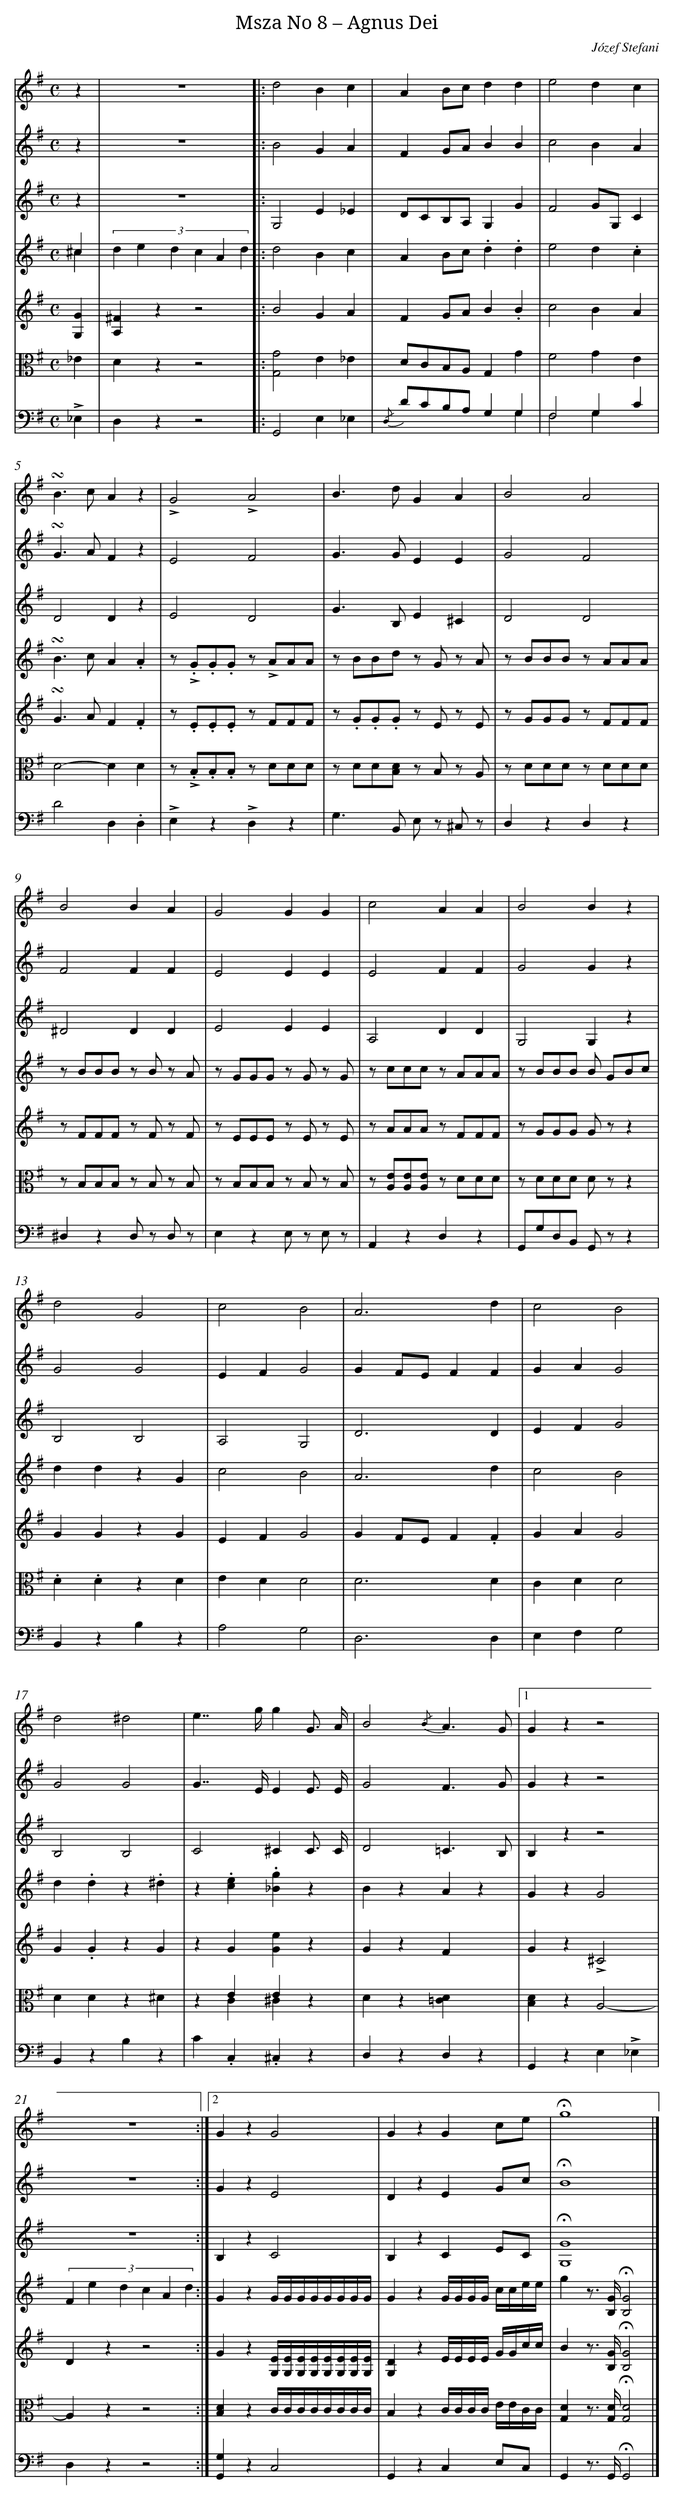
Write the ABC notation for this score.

X:1
T: Msza No 8 – Agnus Dei
C: Józef Stefani
L: 1/4
M: C
V: 1 clef=treble
V: 2 clef=treble
V: 3 clef=treble
V: 4 clef=treble
V: 5 clef=treble
V: 6 clef=alto
V: 7 clef=bass
K: G
[V:1] z [I:setbarnb 1]|
[V:2] z |
[V:3] z |
[V:4] ^c & ^c |
[V:5] [G,G] |
[V:6] _E |
[V:7] !accent!_E, |
[V:1] z4 ]|:
[V:2] z4 ]|:
[V:3] z4 ]|:
[V:4] (3:2:6d e d c A d ]|:
[V:5] [A,^F]zz2 ]|:
[V:6] Dzz2 ]|:
[V:7] D,zz2 ]|:
[V:1] d2Bc |
[V:2] B2GA |
[V:3] G,2E_E |
[V:4] d2Bc |
[V:5] B2GA |
[V:6] [G,2G2]E_E |
[V:7] G,,2E,_E, |
[V:1] AB/c/dd |
[V:2] FG/A/BB |
[V:3] D/C/B,/A,/G,G |
[V:4] AB/c/.d.d |
[V:5] FG/A/B.B |
[V:6] D/C/B,/A,/G,G |
[V:7] {/D,} D/C/B,/A,/G,G, & x3G, |
[V:1] e2dc |
[V:2] c2BA |
[V:3] F2G/G,/C |
[V:4] e2d.c |
[V:5] c2BA |
[V:6] F2GE |
[V:7] F,2G,C & F,2G,x |
[V:1] !turn!B>cAz |
[V:2] !turn!G>AFz |
[V:3] D2Dz |
[V:4] !turn!B>cA.A |
[V:5] !turn!G>AF.F |
[V:6] D2-DD |
[V:7] D2D,.D, |
[V:1] !accent!G2!accent!A2 |
[V:2] E2F2 |
[V:3] E2D2 |
[V:4] z/ .!accent!G/.G/.G/ z/ !accent!A/A/A/ |
[V:5] z/ .E/.E/.E/ z/ F/F/F/ |
[V:6] z/ .!accent!B,/.B,/.B,/ z/ D/D/D/ |
[V:7] !accent!E,z!accent!D,z |
[V:1] B>dGA |
[V:2] G>GEE |
[V:3] G>B,E^C |
[V:4] z/ B/B/d/ z/ G/ z/ A/ |
[V:5] z/ .G/.G/.G/ z/ E/ z/ E/ |
[V:6] z/ D/D/[B,/D/] z/ B,/ z/ A,/ |
[V:7] G,>B,, E,/ z/ ^C,/ z/ |
[V:1] B2A2 |
[V:2] G2F2 |
[V:3] D2D2 |
[V:4] z/ B/B/B/ z/ A/A/A/ |
[V:5] z/ G/G/G/ z/ F/F/F/ |
[V:6] z/ D/D/D/ z/ D/D/D/ |
[V:7] D,zD,z |
[V:1] B2BA |
[V:2] F2FF |
[V:3] ^D2DD |
[V:4] z/ B/B/B/ z/ B/ z/ A/ |
[V:5] z/ F/F/F/ z/ F/ z/ F/ |
[V:6] z/ B,/B,/B,/ z/ B,/ z/ B,/ |
[V:7] ^D,zD,/ z/ D,/ z/ |
[V:1] G2GG |
[V:2] E2EE |
[V:3] E2EE |
[V:4] z/ G/G/G/ z/ G/ z/ G/ |
[V:5] z/ E/E/E/ z/ E/ z/ E/ |
[V:6] z/ B,/B,/B,/ z/ B,/ z/ B,/ |
[V:7] E,zE,/ z/ E,/ z/ |
[V:1] c2AA |
[V:2] E2FF |
[V:3] A,2DD |
[V:4] z/ c/c/c/ z/ A/A/A/ |
[V:5] z/ A/A/A/ z/ F/F/F/ |
[V:6] z/ [A,/E/][A,/E/][A,/E/] z/ D/D/D/ |
[V:7] A,,zD,z |
[V:1] B2Bz |
[V:2] G2Gz |
[V:3] G,2G,z |
[V:4] z/ B/B/B/ B/ G/B/c/ |
[V:5] z/ G/G/G/ G/ z/z |
[V:6] z/ D/D/D/ D/ z/z |
[V:7] G,,/G,/D,/B,,/ G,,/ z/z |
[V:1] d2G2 |
[V:2] G2G2 |
[V:3] B,2B,2 |
[V:4] ddzG |
[V:5] GGzG |
[V:6] .D.DzD |
[V:7] B,,zB,z |
[V:1] c2B2 |
[V:2] EFG2 |
[V:3] A,2G,2 |
[V:4] c2B2 |
[V:5] EFG2 |
[V:6] EDD2 |
[V:7] A,2G,2 |
[V:1] A3d |
[V:2] GF/E/FF |
[V:3] D3D |
[V:4] A3d |
[V:5] GF/E/F.F |
[V:6] D3D |
[V:7] D,3D, |
[V:1] c2B2 |
[V:2] GAG2 |
[V:3] EFG2 |
[V:4] c2B2 |
[V:5] GAG2 |
[V:6] CDD2 |
[V:7] E,F,G,2 |
[V:1] d2^d2 |
[V:2] G2G2 |
[V:3] B,2B,2 |
[V:4] d.dz.^d |
[V:5] G.GzG |
[V:6] DDz^D |
[V:7] B,,zB,z |
[V:1] e>>ggG3// A// |
[V:2] G>>EEE3// E// |
[V:3] C2^CC3// C// |
[V:4] z.[ce].[_Bg]z |
[V:5] zG[Ge]z |
[V:6] zEEz & zC^Cz |
[V:7] C.C,.^C,z |
[V:1] B2{/B}A3/G/ |[1
[V:2] G2F3/G/ |
[V:3] D2=C3/B,/ |
[V:4] BzAz |
[V:5] GzFx |
[V:6] Dz[=CD]x |
[V:7] D,zD,z |
[V:1] Gzz2 |
[V:2] Gzz2 |
[V:3] B,zz2 |
[V:4] GzG2 |
[V:5] Gz!accent!^C2 |
[V:6] [B,D]zA,2- |
[V:7] G,,zE,!accent!_E, |
[V:1] z4 :|][2
[V:2] z4 :|]
[V:3] z4 :|]
[V:4] (3:2:6F e d c A d :|]
[V:5] Dzz2 :|]
[V:6] A,zz2 :|]
[V:7] D,zz2 :|]
[V:1] GzG2 |
[V:2] GzE2 |
[V:3] B,zC2 |
[V:4] GzG//G//G//G//G//G//G//G// |
[V:5] Gz[G,//E//][G,//E//][G,//E//][G,//E//][G,//E//][G,//E//][G,//E//][G,//E//] |
[V:6] [B,D]zC//C//C//C//C//C//C//C// |
[V:7] [G,,G,]zC,2 |
[V:1] GzGc/e/ |
[V:2] DzEG/c/ |
[V:3] B,zCE/C/ |
[V:4] GzG//G//G//G// c//c//e//e// |
[V:5] [G,D]zE//E//E//E// G//G//c//c// |
[V:6] B,zC//C//C//C// E//E//C//C// |
[V:7] G,,zC,E,/C,/ |
[V:1] !fermata!g4 |]
[V:2] !fermata!B4 |]
[V:3] !fermata![G,4G4] |]
[V:4] gz/> [B,/G/]!fermata![B,2G2] |]
[V:5] Bz/> [B,/G/]!fermata![B,2G2] |]
[V:6] [G,D]z/> [G,/D/]!fermata![G,2D2] |]
[V:7] G,,z/> G,,/!fermata!G,,2 |]
